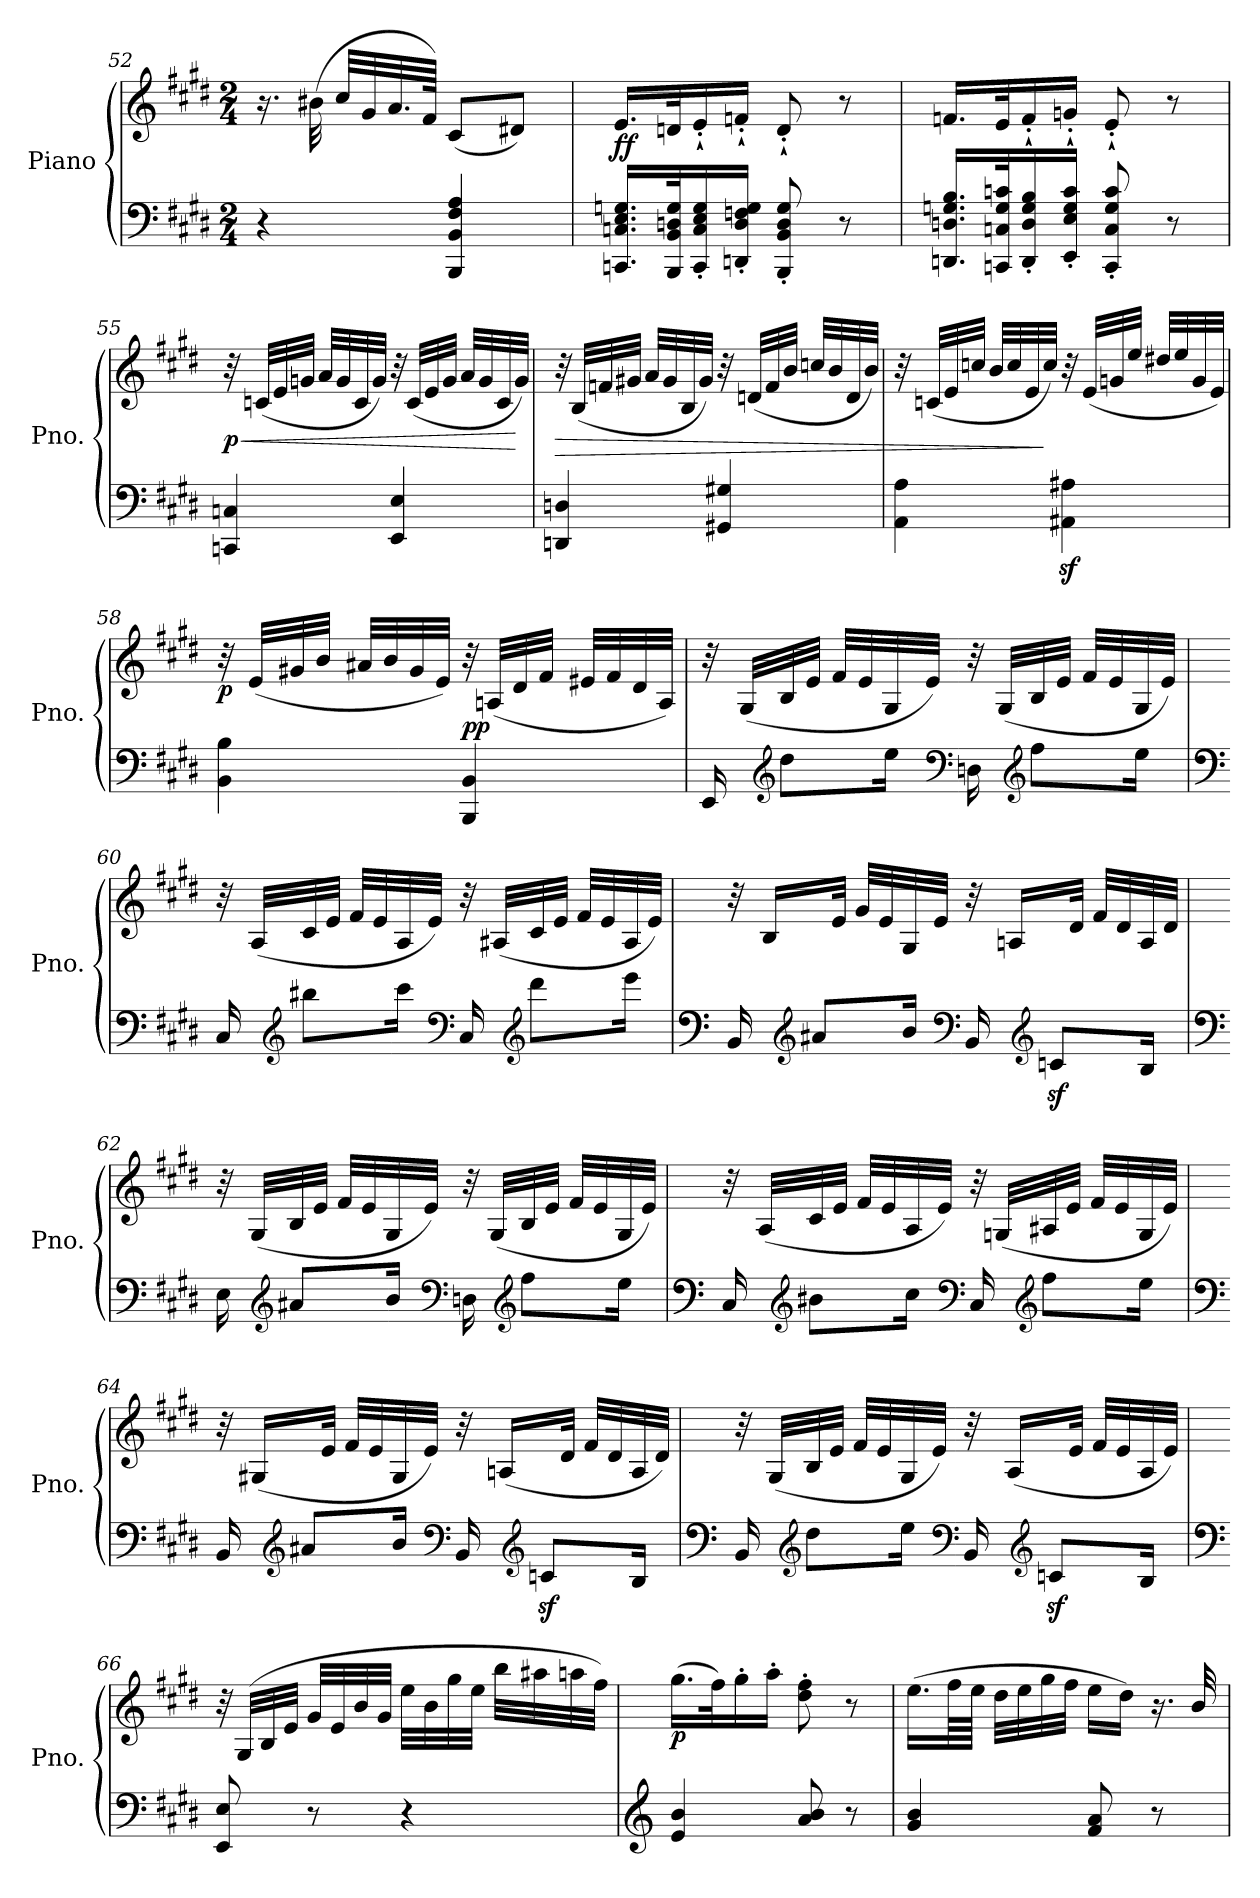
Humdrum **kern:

**kern	**kern	**dynam
*part1	*part1	*part1
*staff2	*staff1	*staff1/2
*I"Piano	*	*
*I'Pno.	*	*
*clefF4	*clefG2	*
*k[f#c#g#d#]	*k[f#c#g#d#]	*
*E:	*E:	*
*M2/4	*M2/4	*
=52	=52	=52
4r	16.r	.
.	(>32b#X\	.
.	32cc#/LLL	.
.	32g#/	.
.	32.a/	.
.	64f#/JJJk)	.
4BBB/ 4BB/ 4F#/ 4A/	(>8c#/L	.
.	8d#X/J)	.
=53	=53	=53
!	!	!LO:DY:b
16.CCn/ 16.Cn/ 16.E/ 16.Gn/LL	16.e/LL	ff
32BBB/ 32BB/ 32Dn/ 32G/K	32dn/K	.
16CC/' 16C/' 16E/' 16G/'	16e'`/	.
16DDn/' 16D/' 16Fn/' 16G/'JJ	16fn'`/JJ	.
8BBB/' 8BB/' 8D/' 8G/'	8d'`/	.
8r	8r	.
=54	=54	=54
16.DDn/ 16.Dn/ 16.Gn/ 16.B/LL	16.fn/LL	.
32CCn/ 32Cn/ 32G/ 32cn/K	32e/K	.
16DD/' 16D/' 16G/' 16B/'	16f'`/	.
16EE/' 16E/' 16G/' 16c/'JJ	16gn'`/JJ	.
8CC/' 8C/' 8G/' 8c/'	8e'`/	.
8r	8r	.
!!LO:LB:g=z
=55	=55	=55
!	!	!LO:HP:b
!	!	!LO:DY:n=1:b
4CCn/ 4Cn/	32r	< p
.	(<32cn/LLL	.
.	32e/	.
.	32gn/JJJ	.
.	32a/LLL	.
.	32g/	.
.	32c/	.
.	32g/JJJ)	.
4EE/ 4E/	32r	.
.	(<32c/LLL	.
.	32e/	.
.	32g/JJJ	.
.	32a/LLL	.
.	32g/	.
.	32c/	.
.	32g/JJJ)	[
=56	=56	=56
!	!	!LO:HP:b
4DDn/ 4Dn/	32r	>
.	(<32B/LLL	.
.	32fn/	.
.	32g#X/JJJ	.
.	32a/LLL	.
.	32g#/	.
.	32B/	.
.	32g#/JJJ)	.
4GG#X/ 4G#X/	32r	.
.	(<32dn/LLL	.
.	32f/	.
.	32b/JJJ	.
.	32ccn/LLL	.
.	32b/	.
.	32d/	.
.	32b/JJJ)	.
!!LO:LB:g=z
=57	=57	=57
4AA\ 4A\	32r	.
.	(<32cn/LLL	.
.	32e/	.
.	32ccn/JJJ	.
.	32b/LLL	.
.	32cc/	.
.	32e/	.
.	32cc/JJJ)	]
4AA#X\z> 4A#X\z>	32r	.
.	(<32e/LLL	.
.	32gn/	.
.	32ee/JJJ	.
.	32dd#X/LLL	.
.	32ee/	.
.	32g/	.
.	32e/JJJ)	.
=58	=58	=58
!	!	!LO:DY:b
4BB\ 4B\	32r	p
.	(<32e/LLL	.
.	32g#X/	.
.	32b/JJJ	.
.	32a#X/LLL	.
.	32b/	.
.	32g#/	.
.	32e/JJJ)	.
!	!	!LO:DY:b
4BBB/ 4BB/	32r	pp
.	(<32An/LLL	.
.	32d#/	.
.	32f#/JJJ	.
.	32e#X/LLL	.
.	32f#/	.
.	32d#/	.
.	32A/JJJ)	.
!!LO:PB:g=z
=59	=59	=59
16EE/	32r	.
.	(<32G#/LLL	.
*clefG2	*	*
8dd#\L	32B/	.
.	32e/JJJ	.
.	32f#/LLL	.
.	32e/	.
16ee\Jk	32G#/	.
.	32e/JJJ)	.
*clefF4	*	*
16Dn\	32r	.
.	(<32G#/LLL	.
*clefG2	*	*
8ff#\L	32B/	.
.	32e/JJJ	.
.	32f#/LLL	.
.	32e/	.
16ee\Jk	32G#/	.
.	32e/JJJ)	.
=60	=60	=60
*clefF4	*	*
16C#/	32r	.
.	(<32A/LLL	.
*clefG2	*	*
8bb#X\L	32c#/	.
.	32e/JJJ	.
.	32f#/LLL	.
.	32e/	.
16ccc#\Jk	32A/	.
.	32e/JJJ)	.
*clefF4	*	*
16C#/	32r	.
.	(<32A#X/LLL	.
*clefG2	*	*
8ddd#\L	32c#/	.
.	32e/JJJ	.
.	32f#/LLL	.
.	32e/	.
16eee\Jk	32A#/	.
.	32e/JJJ)	.
!!LO:LB:g=z
=61	=61	=61
*clefF4	*	*
16BB/	32r	.
.	16B/LL	.
*clefG2	*	*
8a#X/L	.	.
.	32e/JJk	.
.	32g#/LLL	.
.	32e/	.
16b/Jk	32G#/	.
.	32e/JJJ	.
*clefF4	*	*
16BB/	32r	.
.	16An/LL	.
*clefG2	*	*
8cnz>/L	.	.
.	32d#/JJk	.
.	32f#/LLL	.
.	32d#/	.
16B/Jk	32A/	.
.	32d#/JJJ	.
=62	=62	=62
*clefF4	*	*
16E\	32r	.
.	(<32G#/LLL	.
*clefG2	*	*
8a#X/L	32B/	.
.	32e/JJJ	.
.	32f#/LLL	.
.	32e/	.
16b/Jk	32G#/	.
.	32e/JJJ)	.
*clefF4	*	*
16Dn\	32r	.
.	(<32G#/LLL	.
*clefG2	*	*
8ff#\L	32B/	.
.	32e/JJJ	.
.	32f#/LLL	.
.	32e/	.
16ee\Jk	32G#/	.
.	32e/JJJ)	.
!!LO:LB:g=z
=63	=63	=63
*clefF4	*	*
16C#/	32r	.
.	(<32A/LLL	.
*clefG2	*	*
8b#X\L	32c#/	.
.	32e/JJJ	.
.	32f#/LLL	.
.	32e/	.
16cc#\Jk	32A/	.
.	32e/JJJ)	.
*clefF4	*	*
16C#/	32r	.
.	(<32Gn/LLL	.
*clefG2	*	*
8ff#\L	32A#X/	.
.	32e/JJJ	.
.	32f#/LLL	.
.	32e/	.
16ee\Jk	32G/	.
.	32e/JJJ)	.
=64	=64	=64
*clefF4	*	*
16BB/	32r	.
.	(<16G#X/LL	.
*clefG2	*	*
8a#X/L	.	.
.	32e/JJk	.
.	32f#/LLL	.
.	32e/	.
16b/Jk	32G#/	.
.	32e/JJJ)	.
*clefF4	*	*
16BB/	32r	.
.	(<16An/LL	.
*clefG2	*	*
8cnz>/L	.	.
.	32d#/JJk	.
.	32f#/LLL	.
.	32d#/	.
16B/Jk	32A/	.
.	32d#/JJJ)	.
!!LO:LB:g=z
=65	=65	=65
*clefF4	*	*
16BB/	32r	.
.	(<32G#/LLL	.
*clefG2	*	*
8dd#\L	32B/	.
.	32e/JJJ	.
.	32f#/LLL	.
.	32e/	.
16ee\Jk	32G#/	.
.	32e/JJJ)	.
*clefF4	*	*
16BB/	32r	.
.	(<16A/LL	.
*clefG2	*	*
8cnz>/L	.	.
.	32e/JJk	.
.	32f#/LLL	.
.	32e/	.
16B/Jk	32A/	.
.	32e/JJJ)	.
=66	=66	=66
*clefF4	*	*
8EE/ 8E/	32r	.
.	(>32G#/LLL	.
.	32B/	.
.	32e/JJJ	.
8r	32g#/LLL	.
.	32e/	.
.	32b/	.
.	32g#/JJJ	.
4r	32ee\LLL	.
.	32b\	.
.	32gg#\	.
.	32ee\JJJ	.
.	32bb\LLL	.
.	32aa#X\	.
.	32aan\	.
.	32ff#\JJJ)	.
=67	=67	=67
*clefG2	*	*
!	!	!LO:DY:b
4e/ 4b/	(>16.gg#\LL	p
.	32ff#\K)	.
.	16gg#'\	.
.	16aa'\JJ	.
8a/ 8b/	8dd#\' 8ff#\'	.
8r	8r	.
!!LO:LB:g=z
=68	=68	=68
4g#/ 4b/	(>16.ee\LL	.
.	64ff#\LL	.
.	64ee\JJJJ	.
.	32dd#\LLL	.
.	32ee\	.
.	32gg#\	.
.	32ff#\JJJ	.
8f#/ 8a/	16ee\LL	.
.	16dd#\JJ)	.
8r	16.r	.
.	32b/	.
=	=	=
*-	*-	*-
